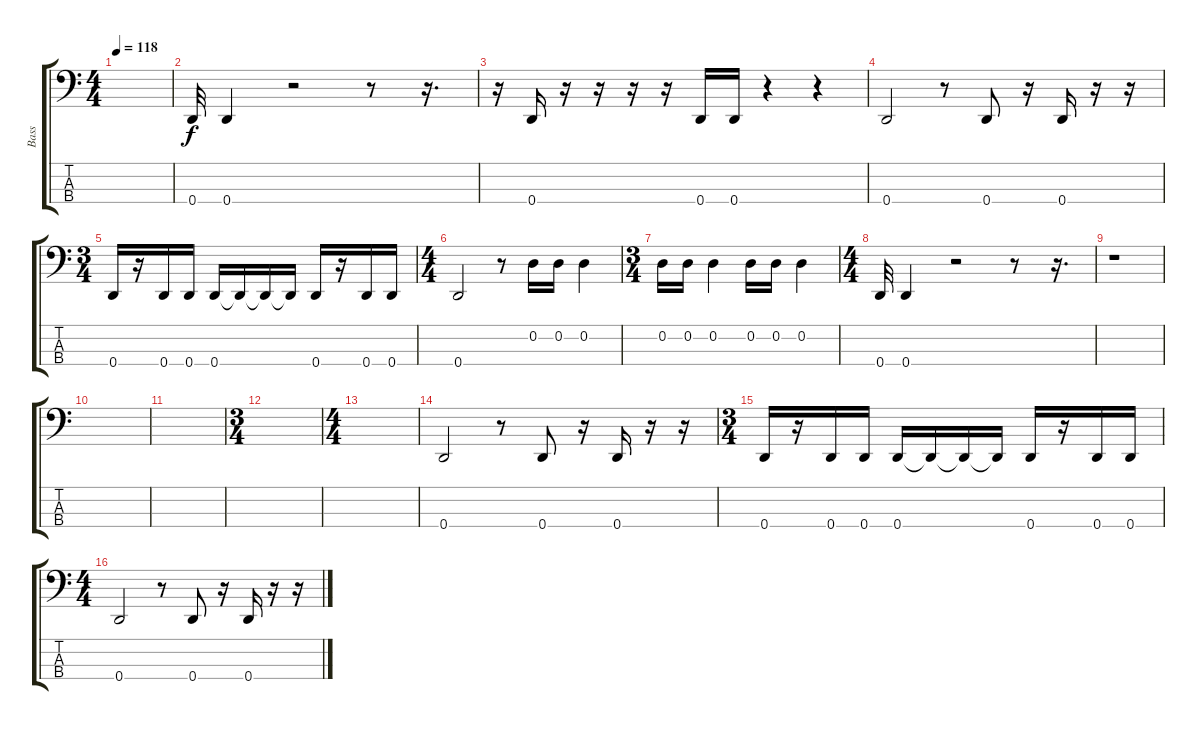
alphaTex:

\track ("Bass" "Bass") {instrument electricbassfinger}
\staff {score tabs}
\tuning (G2 D2 A1 D1) {hide}
\ts (4 4)
\tempo 118
\clef f4
\ks c
|
0.4.32 0.4.4 r.2 r.8 r.16{d} |
r.16 0.4.16 r.16 r.16 r.16 r.16 0.4.16 0.4.16 r.4 r.4 |
0.4.2 r.8 0.4.8 r.16 0.4.16 r.16 r.16 |
\ts (3 4)
0.4.16 r.16 0.4.16 0.4.16 0.4.16 0.4{t}.16 0.4{t}.16 0.4{t}.16 0.4.16 r.16 0.4.16 0.4.16 |
\ts (4 4)
0.4.2 r.8 0.2.16 0.2.16 0.2.4 |
\ts (3 4)
0.2.16 0.2.16 0.2.4 0.2.16 0.2.16 0.2.4 |
\ts (4 4)
0.4.32 0.4.4 r.2 r.8 r.16{d} |
r.1 |
|
|
\ts (3 4)
|
\ts (4 4)
|
0.4.2 r.8 0.4.8 r.16 0.4.16 r.16 r.16 |
\ts (3 4)
0.4.16 r.16 0.4.16 0.4.16 0.4.16 0.4{t}.16 0.4{t}.16 0.4{t}.16 0.4.16 r.16 0.4.16 0.4.16 |
\ts (4 4)
0.4.2 r.8 0.4.8 r.16 0.4.16 r.16 r.16
